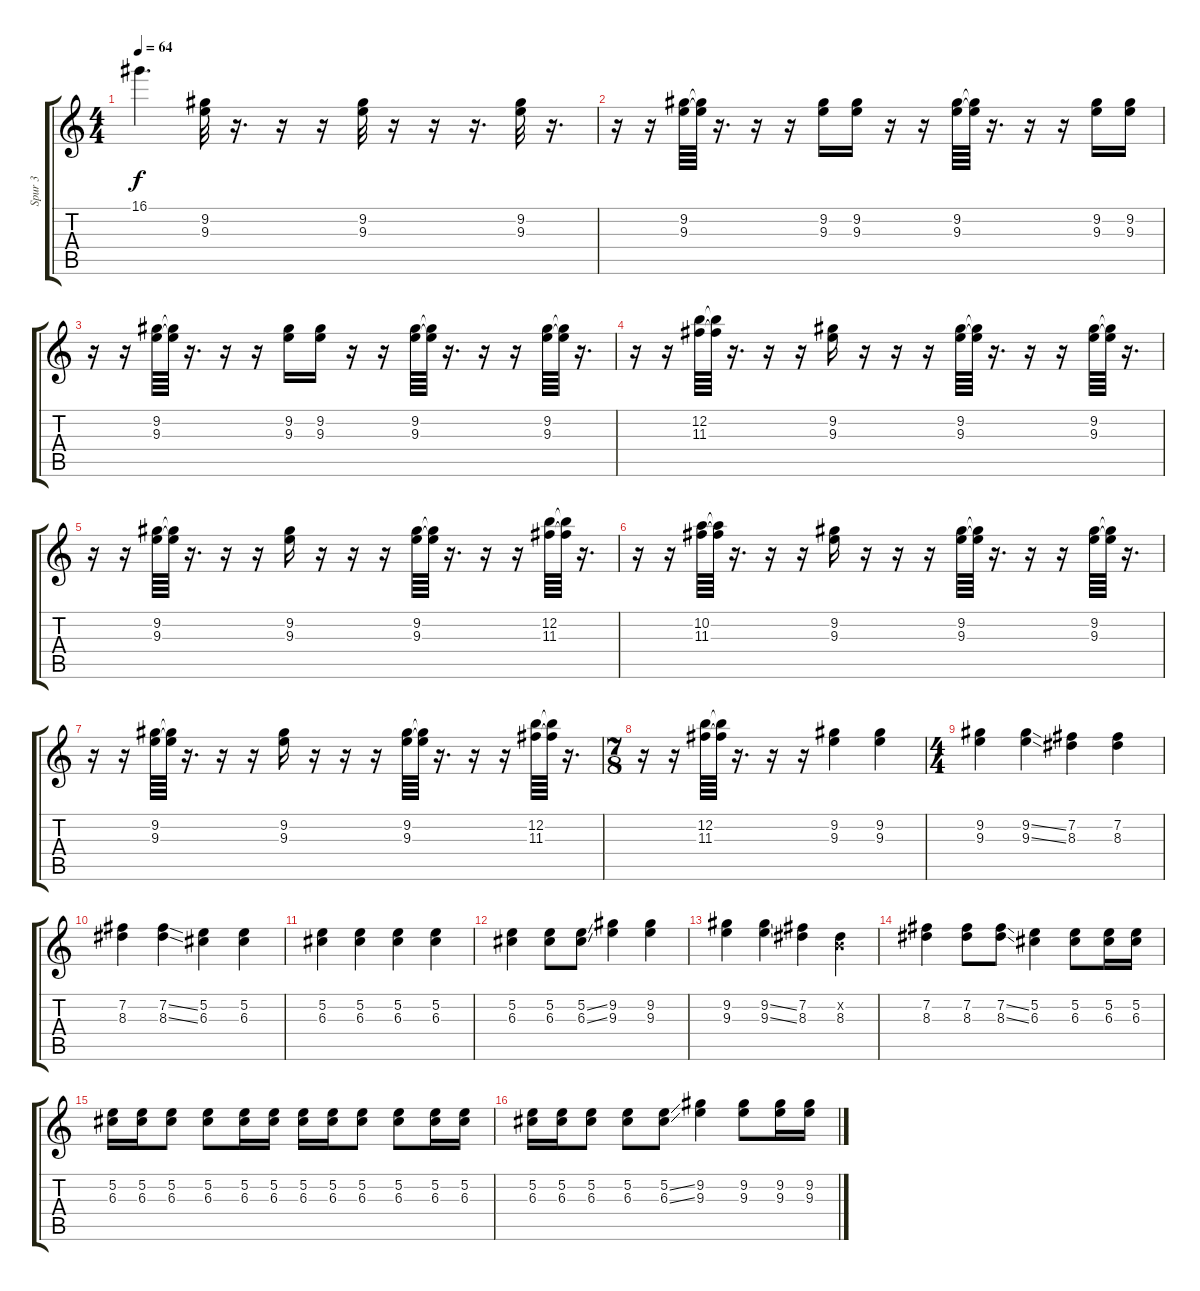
\track ("Spur 3" "Spur 3") {instrument overdrivenguitar}
\staff {score tabs}
\tuning (E4 B3 G3 D3 A2 E2) {hide}
\ts (4 4)
\tempo 64
\clef g2
\ks c
16.1.4{d dy f} (9.2 9.3).32 r.16{d} r.16 r.16 (9.2 9.3).32 r.16 r.16 r.16{d} (9.2 9.3).32 r.16{d} |
r.16 r.16 (9.2 9.3).64 (9.2{t} 9.3{t}).64 r.16{d} r.16 r.16 (9.2 9.3).16 (9.2 9.3).16 r.16 r.16 (9.2 9.3).64 (9.2{t} 9.3{t}).64 r.16{d} r.16 r.16 (9.2 9.3).16 (9.2 9.3).16 |
r.16 r.16 (9.2 9.3).64 (9.2{t} 9.3{t}).64 r.16{d} r.16 r.16 (9.2 9.3).16 (9.2 9.3).16 r.16 r.16 (9.2 9.3).64 (9.2{t} 9.3{t}).64 r.16{d} r.16 r.16 (9.2 9.3).64 (9.2{t} 9.3{t}).64 r.16{d} |
r.16 r.16 (12.2 11.3).64 (12.2{t} 11.3{t}).64 r.16{d} r.16 r.16 (9.2 9.3).16 r.16 r.16 r.16 (9.2 9.3).64 (9.2{t} 9.3{t}).64 r.16{d} r.16 r.16 (9.2 9.3).64 (9.2{t} 9.3{t}).64 r.16{d} |
r.16 r.16 (9.2 9.3).64 (9.2{t} 9.3{t}).64 r.16{d} r.16 r.16 (9.2 9.3).16 r.16 r.16 r.16 (9.2 9.3).64 (9.2{t} 9.3{t}).64 r.16{d} r.16 r.16 (12.2 11.3).64 (12.2{t} 11.3{t}).64 r.16{d} |
r.16 r.16 (10.2 11.3).64 (10.2{t} 11.3{t}).64 r.16{d} r.16 r.16 (9.2 9.3).16 r.16 r.16 r.16 (9.2 9.3).64 (9.2{t} 9.3{t}).64 r.16{d} r.16 r.16 (9.2 9.3).64 (9.2{t} 9.3{t}).64 r.16{d} |
r.16 r.16 (9.2 9.3).64 (9.2{t} 9.3{t}).64 r.16{d} r.16 r.16 (9.2 9.3).16 r.16 r.16 r.16 (9.2 9.3).64 (9.2{t} 9.3{t}).64 r.16{d} r.16 r.16 (12.2 11.3).64 (12.2{t} 11.3{t}).64 r.16{d} |
\ts (7 8)
r.16 r.16 (12.2 11.3).64 (12.2{t} 11.3{t}).64 r.16{d} r.16 r.16 (9.2 9.3).4 (9.2 9.3).4 |
\ts (4 4)
(9.2 9.3).4 (9.2{ss} 9.3{ss}).4 (7.2 8.3).4 (7.2 8.3).4 |
(7.2 8.3).4 (7.2{ss} 8.3{ss}).4 (5.2 6.3).4 (5.2 6.3).4 |
(5.2 6.3).4 (5.2 6.3).4 (5.2 6.3).4 (5.2 6.3).4 |
(5.2 6.3).4 (5.2 6.3).8 (5.2{ss} 6.3{ss}).8 (9.2 9.3).4 (9.2 9.3).4 |
(9.2 9.3).4 (9.2{ss} 9.3{ss}).4 (7.2 8.3).4 (0.2{x} 8.3).4 |
(7.2 8.3).4 (7.2 8.3).8 (7.2{ss} 8.3{ss}).8 (5.2 6.3).4 (5.2 6.3).8 (5.2 6.3).16 (5.2 6.3).16 |
(5.2 6.3).16 (5.2 6.3).16 (5.2 6.3).8 (5.2 6.3).8 (5.2 6.3).16 (5.2 6.3).16 (5.2 6.3).16 (5.2 6.3).16 (5.2 6.3).8 (5.2 6.3).8 (5.2 6.3).16 (5.2 6.3).16 |
(5.2 6.3).16 (5.2 6.3).16 (5.2 6.3).8 (5.2 6.3).8 (5.2{ss} 6.3{ss}).8 (9.2 9.3).4 (9.2 9.3).8 (9.2 9.3).16 (9.2 9.3).16
